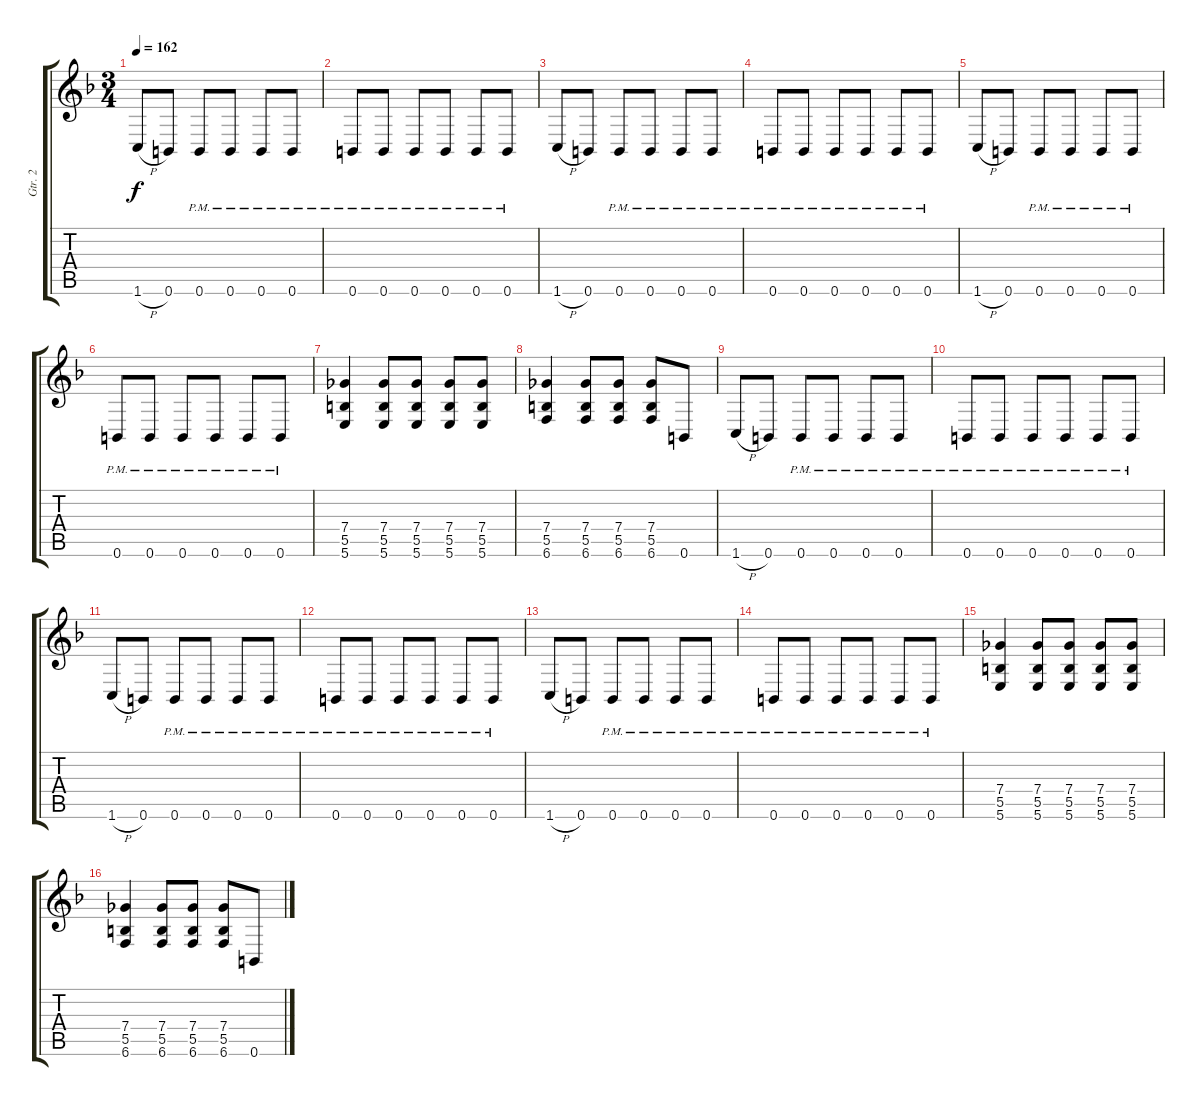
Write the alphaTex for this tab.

\track ("Gtr. 2" "Gtr. 2") {instrument distortionguitar}
\staff {score tabs}
\tuning (Db4 Ab3 E3 B2 Gb2 B1) {hide}
\ts (3 4)
\tempo 162
\clef g2
\ks dminor
1.6{h}.8{dy f} 0.6.8 0.6{pm}.8 0.6{pm}.8 0.6{pm}.8 0.6{pm}.8 |
0.6{pm}.8 0.6{pm}.8 0.6{pm}.8 0.6{pm}.8 0.6{pm}.8 0.6{pm}.8 |
1.6{h}.8 0.6.8 0.6{pm}.8 0.6{pm}.8 0.6{pm}.8 0.6{pm}.8 |
0.6{pm}.8 0.6{pm}.8 0.6{pm}.8 0.6{pm}.8 0.6{pm}.8 0.6{pm}.8 |
1.6{h}.8 0.6.8 0.6{pm}.8 0.6{pm}.8 0.6{pm}.8 0.6{pm}.8 |
0.6{pm}.8 0.6{pm}.8 0.6{pm}.8 0.6{pm}.8 0.6{pm}.8 0.6{pm}.8 |
(7.4 5.5 5.6).4 (7.4 5.5 5.6).8 (7.4 5.5 5.6).8 (7.4 5.5 5.6).8 (7.4 5.5 5.6).8 |
(7.4 5.5 6.6).4 (7.4 5.5 6.6).8 (7.4 5.5 6.6).8 (7.4 5.5 6.6).8 0.6.8 |
1.6{h}.8 0.6.8 0.6{pm}.8 0.6{pm}.8 0.6{pm}.8 0.6{pm}.8 |
0.6{pm}.8 0.6{pm}.8 0.6{pm}.8 0.6{pm}.8 0.6{pm}.8 0.6{pm}.8 |
1.6{h}.8 0.6.8 0.6{pm}.8 0.6{pm}.8 0.6{pm}.8 0.6{pm}.8 |
0.6{pm}.8 0.6{pm}.8 0.6{pm}.8 0.6{pm}.8 0.6{pm}.8 0.6{pm}.8 |
1.6{h}.8 0.6.8 0.6{pm}.8 0.6{pm}.8 0.6{pm}.8 0.6{pm}.8 |
0.6{pm}.8 0.6{pm}.8 0.6{pm}.8 0.6{pm}.8 0.6{pm}.8 0.6{pm}.8 |
(7.4 5.5 5.6).4 (7.4 5.5 5.6).8 (7.4 5.5 5.6).8 (7.4 5.5 5.6).8 (7.4 5.5 5.6).8 |
(7.4 5.5 6.6).4 (7.4 5.5 6.6).8 (7.4 5.5 6.6).8 (7.4 5.5 6.6).8 0.6.8
